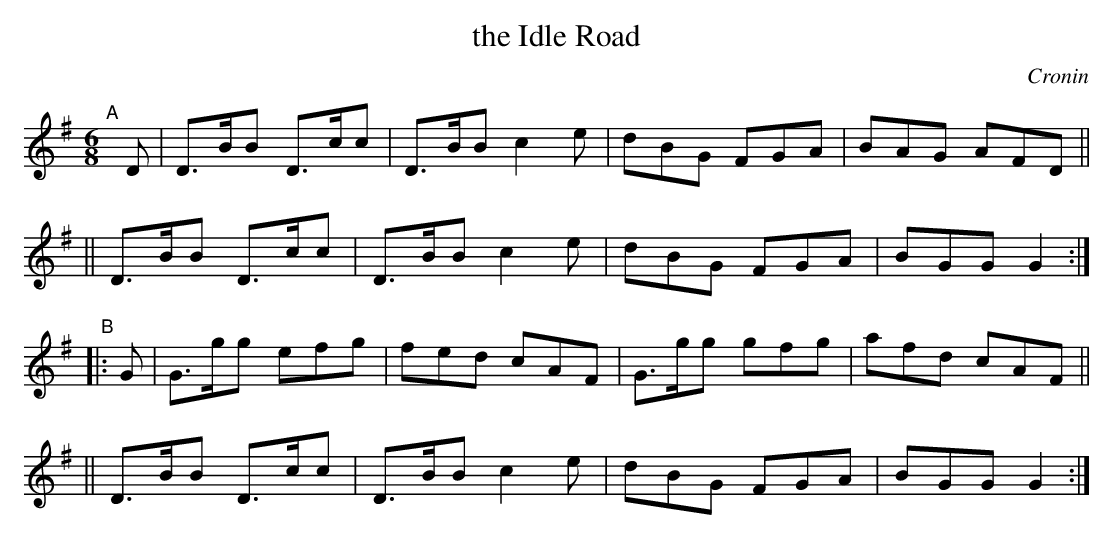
X:1
T: the Idle Road
O: Cronin
M: 6/8
L: 1/8
K: G
"^A"[|] D \
|  D>BB D>cc | D>BB c2e | dBG FGA | BAG AFD ||
|| D>BB D>cc | D>BB c2e | dBG FGA | BGG G2 :|
"^B"|: G \
|  G>gg efg  | fed  cAF | G>gg gfg | afd cAF ||
|| D>BB D>cc | D>BB c2e | dBG  FGA | BGG G2 :|
